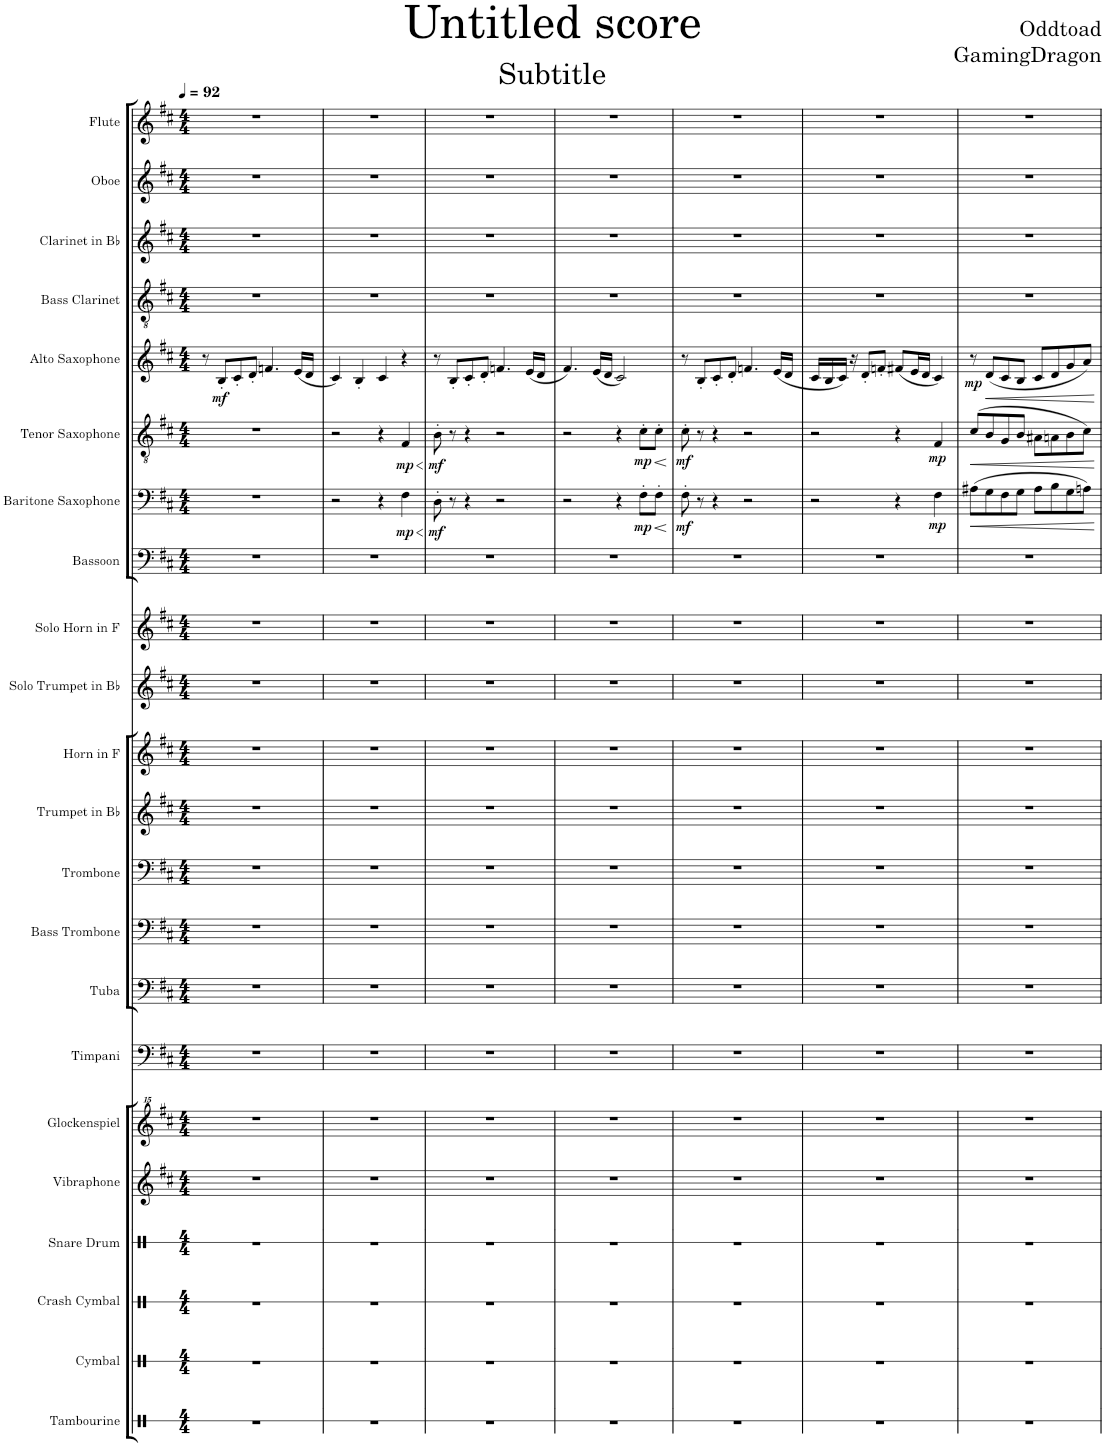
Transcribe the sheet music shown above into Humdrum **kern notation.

**kern	**kern	**kern	**kern	**kern	**kern	**kern	**kern	**kern	**kern	**kern	**kern	**kern	**kern	**kern	**kern	**dynam	**kern	**dynam	**kern	**dynam	**kern	**kern	**kern	**kern
*part22	*part21	*part20	*part19	*part18	*part17	*part16	*part15	*part14	*part13	*part12	*part11	*part10	*part9	*part8	*part7	*part7	*part6	*part6	*part5	*part5	*part4	*part3	*part2	*part1
*staff22	*staff21	*staff20	*staff19	*staff18	*staff17	*staff16	*staff15	*staff14	*staff13	*staff12	*staff11	*staff10	*staff9	*staff8	*staff7	*staff7	*staff6	*staff6	*staff5	*staff5	*staff4	*staff3	*staff2	*staff1
*I"Tambourine	*I"Cymbal	*I"Crash Cymbal	*I"Snare Drum	*I"Vibraphone	*I"Glockenspiel	*I"Timpani	*I"Tuba	*I"Bass Trombone	*I"Trombone	*I"Trumpet in Bb	*I"Horn in F	*I"Solo Trumpet in Bb	*I"Solo Horn in F	*I"Bassoon	*I"Baritone Saxophone	*	*I"Tenor Saxophone	*	*I"Alto Saxophone	*	*I"Bass Clarinet	*I"Clarinet in Bb	*I"Oboe	*I"Flute
*I'Tamb.	*I'Cym.	*I'Cr. Cym.	*I'SD	*I'Vib.	*I'Glock.	*I'Timp.	*I'Tba.	*I'B. Tbn.	*I'Tbn.	*I'Tpt. in Bb	*	*I'Solo Tpt. in Bb	*	*I'Bsn.	*I'Bar. Sax.	*	*I'T. Sax.	*	*I'A. Sax.	*	*I'B. Cl.	*I'Cl. in Bb	*I'Ob.	*I'Fl.
*stria1	*stria1	*stria1	*stria1	*	*	*	*	*	*	*	*	*	*	*	*	*	*	*	*	*	*	*	*	*
*clefX	*clefX	*clefX	*clefX	*clefG2	*clefG^^2	*clefF4	*clefF4	*clefF4	*clefF4	*clefG2	*clefG2	*clefG2	*clefG2	*clefF4	*clefF4	*	*clefGv2	*	*clefG2	*	*clefGv2	*clefG2	*clefG2	*clefG2
*	*	*	*	*	*	*	*	*	*	*Trd1c2	*Trd4c7	*Trd1c2	*Trd4c7	*	*Trd12c21	*	*Trd8c14	*	*Trd5c9	*	*Trd8c14	*Trd1c2	*	*
*k[]	*k[]	*k[]	*k[]	*k[f#c#]	*k[f#c#]	*k[f#c#]	*k[f#c#]	*k[f#c#]	*k[f#c#]	*k[f#c#]	*k[f#c#]	*k[f#c#]	*k[f#c#]	*k[f#c#]	*k[f#c#]	*	*k[f#c#]	*	*k[f#c#]	*	*k[f#c#]	*k[f#c#]	*k[f#c#]	*k[f#c#]
*M4/4	*M4/4	*M4/4	*M4/4	*M4/4	*M4/4	*M4/4	*M4/4	*M4/4	*M4/4	*M4/4	*M4/4	*M4/4	*M4/4	*M4/4	*M4/4	*	*M4/4	*	*M4/4	*	*M4/4	*M4/4	*M4/4	*M4/4
*MM92	*MM92	*MM92	*MM92	*MM92	*MM92	*MM92	*MM92	*MM92	*MM92	*MM92	*MM92	*MM92	*MM92	*MM92	*MM92	*	*MM92	*	*MM92	*	*MM92	*MM92	*MM92	*MM92
=1	=1	=1	=1	=1	=1	=1	=1	=1	=1	=1	=1	=1	=1	=1	=1	=1	=1	=1	=1	=1	=1	=1	=1	=1
1r	1r	1r	1r	1r	1r	1r	1r	1r	1r	1r	1r	1r	1r	1r	1r	.	1r	.	8r	.	1r	1r	1r	1r
!	!	!	!	!	!	!	!	!	!	!	!	!	!	!	!	!	!	!	!	!LO:DY:b	!	!	!	!
.	.	.	.	.	.	.	.	.	.	.	.	.	.	.	.	.	.	.	8B'/L	mf	.	.	.	.
.	.	.	.	.	.	.	.	.	.	.	.	.	.	.	.	.	.	.	8c#'/	.	.	.	.	.
.	.	.	.	.	.	.	.	.	.	.	.	.	.	.	.	.	.	.	8d'/J	.	.	.	.	.
.	.	.	.	.	.	.	.	.	.	.	.	.	.	.	.	.	.	.	4.fn/	.	.	.	.	.
.	.	.	.	.	.	.	.	.	.	.	.	.	.	.	.	.	.	.	(16e/LL	.	.	.	.	.
.	.	.	.	.	.	.	.	.	.	.	.	.	.	.	.	.	.	.	16d/JJ	.	.	.	.	.
=2	=2	=2	=2	=2	=2	=2	=2	=2	=2	=2	=2	=2	=2	=2	=2	=2	=2	=2	=2	=2	=2	=2	=2	=2
1r	1r	1r	1r	1r	1r	1r	1r	1r	1r	1r	1r	1r	1r	1r	2r	.	2r	.	4c#/)	.	1r	1r	1r	1r
.	.	.	.	.	.	.	.	.	.	.	.	.	.	.	.	.	.	.	4B'/	.	.	.	.	.
.	.	.	.	.	.	.	.	.	.	.	.	.	.	.	4r	.	4r	.	4c#/	.	.	.	.	.
!	!	!	!	!	!	!	!	!	!	!	!	!	!	!	!	!LO:HP:b	!	!LO:HP:b	!	!	!	!	!	!
!	!	!	!	!	!	!	!	!	!	!	!	!	!	!	!	!LO:DY:n=1:b	!	!LO:DY:n=1:b	!	!	!	!	!	!
.	.	.	.	.	.	.	.	.	.	.	.	.	.	.	4F#\	< mp	4F#/	< mp	4r	.	.	.	.	.
.	.	.	.	.	.	.	.	.	.	.	.	.	.	.	.	[	.	[	.	.	.	.	.	.
=3	=3	=3	=3	=3	=3	=3	=3	=3	=3	=3	=3	=3	=3	=3	=3	=3	=3	=3	=3	=3	=3	=3	=3	=3
!	!	!	!	!	!	!	!	!	!	!	!	!	!	!	!	!LO:DY:b	!	!LO:DY:b	!	!	!	!	!	!
1r	1r	1r	1r	1r	1r	1r	1r	1r	1r	1r	1r	1r	1r	1r	8D'\	mf	8B'\	mf	8r	.	1r	1r	1r	1r
.	.	.	.	.	.	.	.	.	.	.	.	.	.	.	8r	.	8r	.	8B'/L	.	.	.	.	.
.	.	.	.	.	.	.	.	.	.	.	.	.	.	.	4r	.	4r	.	8c#'/	.	.	.	.	.
.	.	.	.	.	.	.	.	.	.	.	.	.	.	.	.	.	.	.	8d'/J	.	.	.	.	.
.	.	.	.	.	.	.	.	.	.	.	.	.	.	.	2r	.	2r	.	4.fn/	.	.	.	.	.
.	.	.	.	.	.	.	.	.	.	.	.	.	.	.	.	.	.	.	(16e/LL	.	.	.	.	.
.	.	.	.	.	.	.	.	.	.	.	.	.	.	.	.	.	.	.	16d/JJ	.	.	.	.	.
=4	=4	=4	=4	=4	=4	=4	=4	=4	=4	=4	=4	=4	=4	=4	=4	=4	=4	=4	=4	=4	=4	=4	=4	=4
1r	1r	1r	1r	1r	1r	1r	1r	1r	1r	1r	1r	1r	1r	1r	2r	.	2r	.	4.f#/)	.	1r	1r	1r	1r
.	.	.	.	.	.	.	.	.	.	.	.	.	.	.	.	.	.	.	(16e/LL	.	.	.	.	.
.	.	.	.	.	.	.	.	.	.	.	.	.	.	.	.	.	.	.	16d/JJ	.	.	.	.	.
.	.	.	.	.	.	.	.	.	.	.	.	.	.	.	4r	.	4r	.	2c#/)	.	.	.	.	.
!	!	!	!	!	!	!	!	!	!	!	!	!	!	!	!	!LO:HP:b	!	!LO:HP:b	!	!	!	!	!	!
!	!	!	!	!	!	!	!	!	!	!	!	!	!	!	!	!LO:DY:n=1:b	!	!LO:DY:n=1:b	!	!	!	!	!	!
.	.	.	.	.	.	.	.	.	.	.	.	.	.	.	8F#'\L	< mp	8c#'\L	< mp	.	.	.	.	.	.
.	.	.	.	.	.	.	.	.	.	.	.	.	.	.	8F#'\J	.	8c#'\J	.	.	.	.	.	.	.
.	.	.	.	.	.	.	.	.	.	.	.	.	.	.	.	[	.	[	.	.	.	.	.	.
=5	=5	=5	=5	=5	=5	=5	=5	=5	=5	=5	=5	=5	=5	=5	=5	=5	=5	=5	=5	=5	=5	=5	=5	=5
!	!	!	!	!	!	!	!	!	!	!	!	!	!	!	!	!LO:DY:b	!	!LO:DY:b	!	!	!	!	!	!
1r	1r	1r	1r	1r	1r	1r	1r	1r	1r	1r	1r	1r	1r	1r	8F#'\	mf	8c#'\	mf	8r	.	1r	1r	1r	1r
.	.	.	.	.	.	.	.	.	.	.	.	.	.	.	8r	.	8r	.	8B'/L	.	.	.	.	.
.	.	.	.	.	.	.	.	.	.	.	.	.	.	.	4r	.	4r	.	8c#'/	.	.	.	.	.
.	.	.	.	.	.	.	.	.	.	.	.	.	.	.	.	.	.	.	8d'/J	.	.	.	.	.
.	.	.	.	.	.	.	.	.	.	.	.	.	.	.	2r	.	2r	.	4.fn/	.	.	.	.	.
.	.	.	.	.	.	.	.	.	.	.	.	.	.	.	.	.	.	.	(16e/LL	.	.	.	.	.
.	.	.	.	.	.	.	.	.	.	.	.	.	.	.	.	.	.	.	16d/JJ	.	.	.	.	.
=6	=6	=6	=6	=6	=6	=6	=6	=6	=6	=6	=6	=6	=6	=6	=6	=6	=6	=6	=6	=6	=6	=6	=6	=6
1r	1r	1r	1r	1r	1r	1r	1r	1r	1r	1r	1r	1r	1r	1r	2r	.	2r	.	16c#/LL	.	1r	1r	1r	1r
.	.	.	.	.	.	.	.	.	.	.	.	.	.	.	.	.	.	.	16B/	.	.	.	.	.
.	.	.	.	.	.	.	.	.	.	.	.	.	.	.	.	.	.	.	16c#/JJ)	.	.	.	.	.
.	.	.	.	.	.	.	.	.	.	.	.	.	.	.	.	.	.	.	16r	.	.	.	.	.
.	.	.	.	.	.	.	.	.	.	.	.	.	.	.	.	.	.	.	8d'/L	.	.	.	.	.
.	.	.	.	.	.	.	.	.	.	.	.	.	.	.	.	.	.	.	8fn'/J	.	.	.	.	.
.	.	.	.	.	.	.	.	.	.	.	.	.	.	.	4r	.	4r	.	(8f#X/L	.	.	.	.	.
.	.	.	.	.	.	.	.	.	.	.	.	.	.	.	.	.	.	.	16e/L	.	.	.	.	.
.	.	.	.	.	.	.	.	.	.	.	.	.	.	.	.	.	.	.	16d/JJ	.	.	.	.	.
!	!	!	!	!	!	!	!	!	!	!	!	!	!	!	!	!LO:DY:b	!	!LO:DY:b	!	!	!	!	!	!
.	.	.	.	.	.	.	.	.	.	.	.	.	.	.	4F#\	mp	4F#/	mp	4c#/)	.	.	.	.	.
=7	=7	=7	=7	=7	=7	=7	=7	=7	=7	=7	=7	=7	=7	=7	=7	=7	=7	=7	=7	=7	=7	=7	=7	=7
!	!	!	!	!	!	!	!	!	!	!	!	!	!	!	!	!LO:HP:b	!	!LO:HP:b	!	!LO:DY:b	!	!	!	!
1r	1r	1r	1r	1r	1r	1r	1r	1r	1r	1r	1r	1r	1r	1r	(8A#X\L	<	(8c#/L	<	8r	mp	1r	1r	1r	1r
!	!	!	!	!	!	!	!	!	!	!	!	!	!	!	!	!	!	!	!	!LO:HP:b	!	!	!	!
.	.	.	.	.	.	.	.	.	.	.	.	.	.	.	8G\	.	8B/	.	(8d/L	<	.	.	.	.
.	.	.	.	.	.	.	.	.	.	.	.	.	.	.	8F#\	.	8G/	.	8c#/	.	.	.	.	.
.	.	.	.	.	.	.	.	.	.	.	.	.	.	.	8G\J	.	8B/J	.	8B/J	.	.	.	.	.
.	.	.	.	.	.	.	.	.	.	.	.	.	.	.	8A#\L	.	8A#X\L	.	8c#/L	.	.	.	.	.
.	.	.	.	.	.	.	.	.	.	.	.	.	.	.	8B\	.	8An\	.	8d/	.	.	.	.	.
.	.	.	.	.	.	.	.	.	.	.	.	.	.	.	8G\	.	8B\	.	8g/	.	.	.	.	.
.	.	.	.	.	.	.	.	.	.	.	.	.	.	.	8An\J)	.	8c#\J)	.	8a/J)	.	.	.	.	.
.	.	.	.	.	.	.	.	.	.	.	.	.	.	.	.	[	.	[	.	[	.	.	.	.
=	=	=	=	=	=	=	=	=	=	=	=	=	=	=	=	=	=	=	=	=	=	=	=	=
*-	*-	*-	*-	*-	*-	*-	*-	*-	*-	*-	*-	*-	*-	*-	*-	*-	*-	*-	*-	*-	*-	*-	*-	*-
